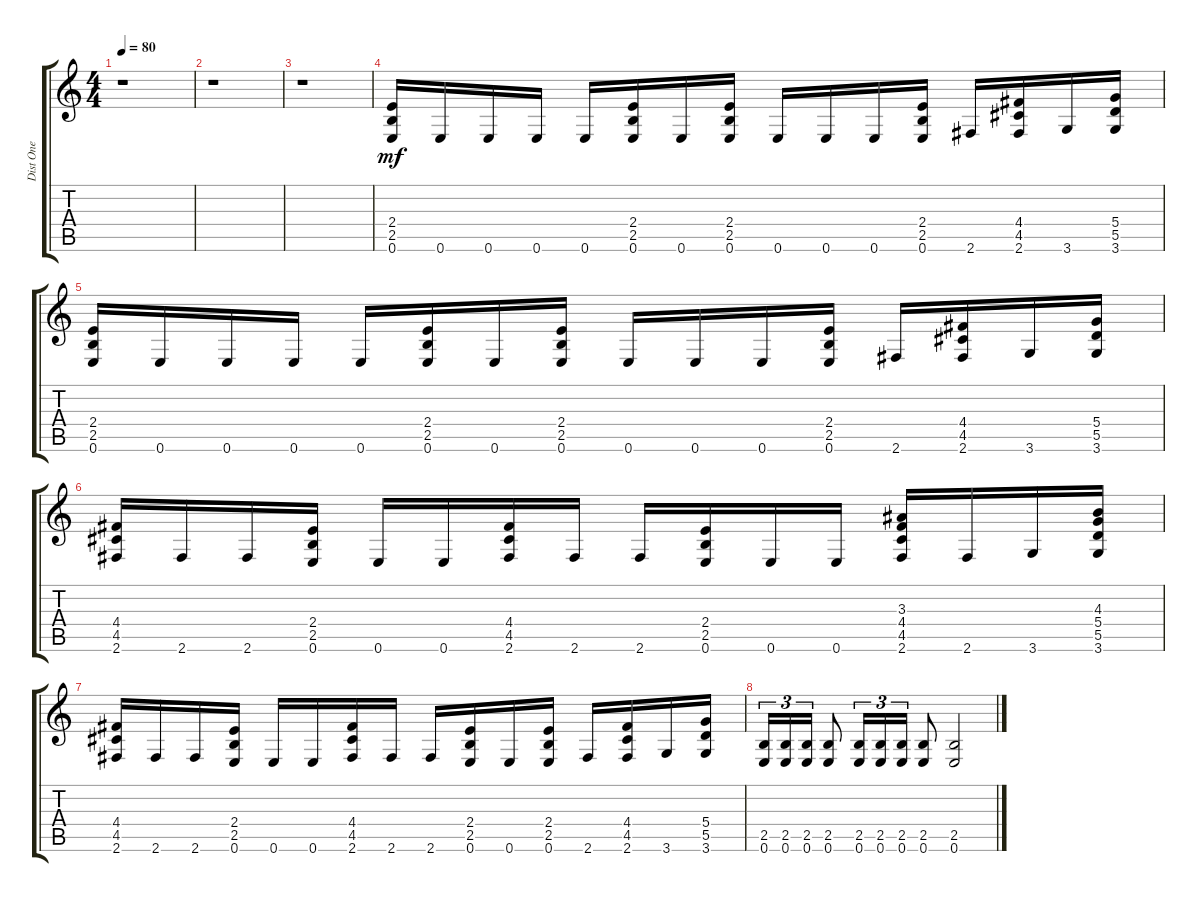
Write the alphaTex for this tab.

\track ("Dist One" "Dist One") {instrument overdrivenguitar}
\staff {score tabs}
\tuning (E4 B3 G3 D3 A2 E2) {hide}
\ts (4 4)
\tempo 80
\clef g2
\ks c
r.1{dy mf} |
r.1 |
r.1 |
(2.4 2.5 0.6).16 0.6.16 0.6.16 0.6.16 0.6.16 (2.4 2.5 0.6).16 0.6.16 (2.4 2.5 0.6).16 0.6.16 0.6.16 0.6.16 (2.4 2.5 0.6).16 2.6.16 (4.4 4.5 2.6).16 3.6.16 (5.4 5.5 3.6).16 |
(2.4 2.5 0.6).16 0.6.16 0.6.16 0.6.16 0.6.16 (2.4 2.5 0.6).16 0.6.16 (2.4 2.5 0.6).16 0.6.16 0.6.16 0.6.16 (2.4 2.5 0.6).16 2.6.16 (4.4 4.5 2.6).16 3.6.16 (5.4 5.5 3.6).16 |
(4.4 4.5 2.6).16 2.6.16 2.6.16 (2.4 2.5 0.6).16 0.6.16 0.6.16 (4.4 4.5 2.6).16 2.6.16 2.6.16 (2.4 2.5 0.6).16 0.6.16 0.6.16 (3.3 4.4 4.5 2.6).16 2.6.16 3.6.16 (4.3 5.4 5.5 3.6).16 |
(4.4 4.5 2.6).16 2.6.16 2.6.16 (2.4 2.5 0.6).16 0.6.16 0.6.16 (4.4 4.5 2.6).16 2.6.16 2.6.16 (2.4 2.5 0.6).16 0.6.16 (2.4 2.5 0.6).16 2.6.16 (4.4 4.5 2.6).16 3.6.16 (5.4 5.5 3.6).16 |
(2.5 0.6).16{tu (3 2)} (2.5 0.6).16{tu (3 2)} (2.5 0.6).16{tu (3 2)} (2.5 0.6).8 (2.5 0.6).16{tu (3 2)} (2.5 0.6).16{tu (3 2)} (2.5 0.6).16{tu (3 2)} (2.5 0.6).8 (2.5 0.6).2
